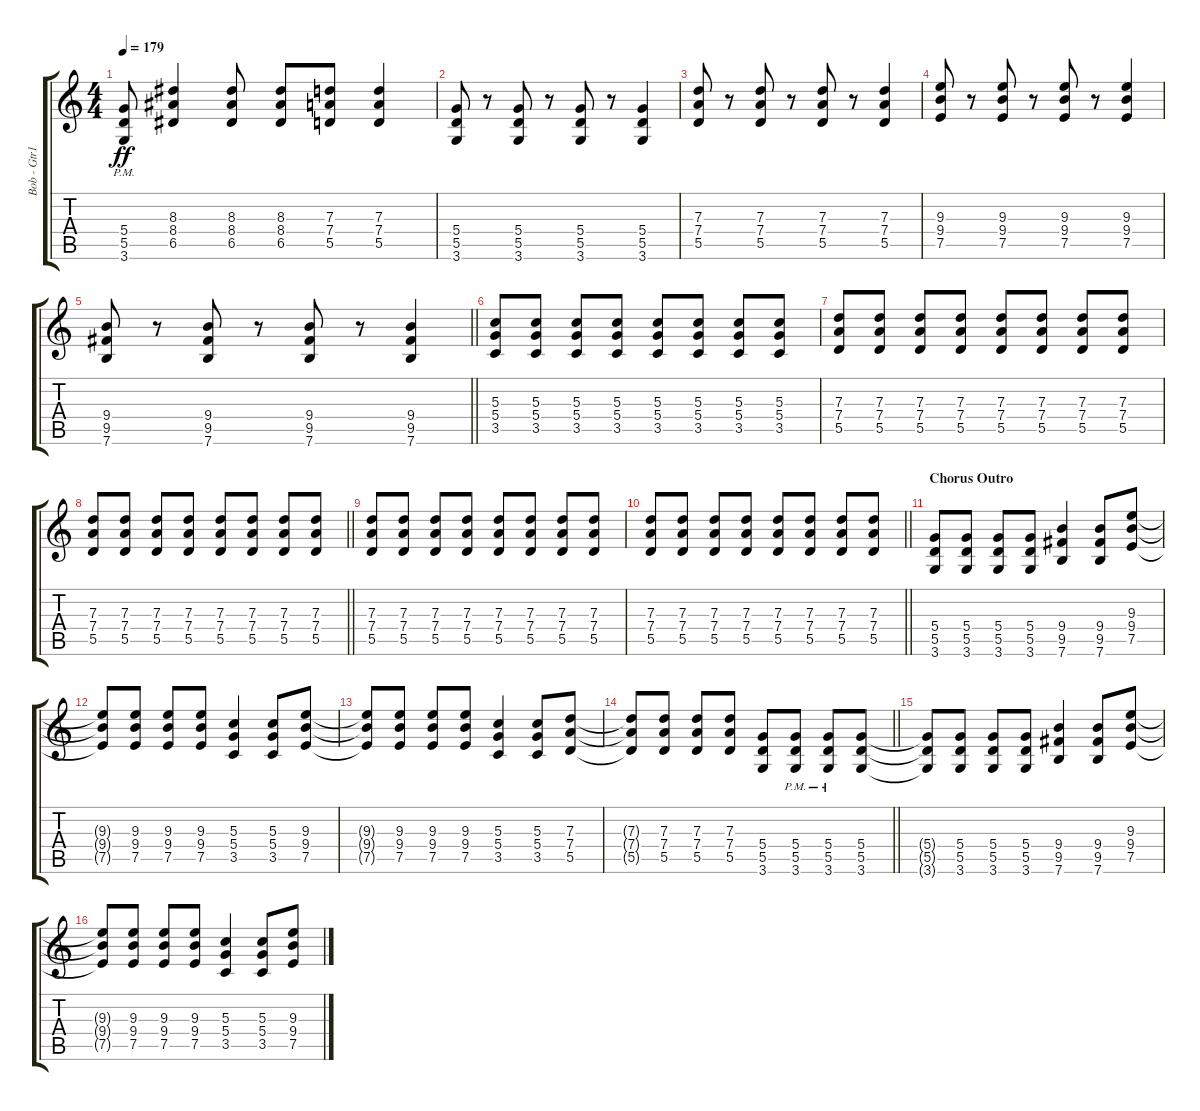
\track ("Bob - Gtr1" "Bob - Gtr1") {instrument overdrivenguitar}
\staff {score tabs}
\tuning (E4 B3 G3 D3 A2 E2) {hide}
\ts (4 4)
\tempo 179
\clef g2
\ks c
(5.4{pm} 5.5{pm} 3.6{pm}).8{dy ff} (8.3 8.4 6.5).4 (8.3 8.4 6.5).8 (8.3 8.4 6.5).8 (7.3 7.4 5.5).8 (7.3 7.4 5.5).4 |
(5.4 5.5 3.6).8 r.8 (5.4 5.5 3.6).8 r.8 (5.4 5.5 3.6).8 r.8 (5.4 5.5 3.6).4 |
(7.3 7.4 5.5).8 r.8 (7.3 7.4 5.5).8 r.8 (7.3 7.4 5.5).8 r.8 (7.3 7.4 5.5).4 |
(9.3 9.4 7.5).8 r.8 (9.3 9.4 7.5).8 r.8 (9.3 9.4 7.5).8 r.8 (9.3 9.4 7.5).4 |
\barLineRight lightlight
(9.4 9.5 7.6).8 r.8 (9.4 9.5 7.6).8 r.8 (9.4 9.5 7.6).8 r.8 (9.4 9.5 7.6).4 |
(5.3 5.4 3.5).8 (5.3 5.4 3.5).8 (5.3 5.4 3.5).8 (5.3 5.4 3.5).8 (5.3 5.4 3.5).8 (5.3 5.4 3.5).8 (5.3 5.4 3.5).8 (5.3 5.4 3.5).8 |
(7.3 7.4 5.5).8 (7.3 7.4 5.5).8 (7.3 7.4 5.5).8 (7.3 7.4 5.5).8 (7.3 7.4 5.5).8 (7.3 7.4 5.5).8 (7.3 7.4 5.5).8 (7.3 7.4 5.5).8 |
\barLineRight lightlight
(7.3 7.4 5.5).8 (7.3 7.4 5.5).8 (7.3 7.4 5.5).8 (7.3 7.4 5.5).8 (7.3 7.4 5.5).8 (7.3 7.4 5.5).8 (7.3 7.4 5.5).8 (7.3 7.4 5.5).8 |
(7.3 7.4 5.5).8 (7.3 7.4 5.5).8 (7.3 7.4 5.5).8 (7.3 7.4 5.5).8 (7.3 7.4 5.5).8 (7.3 7.4 5.5).8 (7.3 7.4 5.5).8 (7.3 7.4 5.5).8 |
\barLineRight lightlight
(7.3 7.4 5.5).8 (7.3 7.4 5.5).8 (7.3 7.4 5.5).8 (7.3 7.4 5.5).8 (7.3 7.4 5.5).8 (7.3 7.4 5.5).8 (7.3 7.4 5.5).8 (7.3 7.4 5.5).8 |
\section ("" "Chorus Outro")
(5.4 5.5 3.6).8 (5.4 5.5 3.6).8 (5.4 5.5 3.6).8 (5.4 5.5 3.6).8 (9.4 9.5 7.6).4 (9.4 9.5 7.6).8 (9.3 9.4 7.5).8 |
(9.3{t} 9.4{t} 7.5{t}).8 (9.3 9.4 7.5).8 (9.3 9.4 7.5).8 (9.3 9.4 7.5).8 (5.3 5.4 3.5).4 (5.3 5.4 3.5).8 (9.3 9.4 7.5).8 |
(9.3{t} 9.4{t} 7.5{t}).8 (9.3 9.4 7.5).8 (9.3 9.4 7.5).8 (9.3 9.4 7.5).8 (5.3 5.4 3.5).4 (5.3 5.4 3.5).8 (7.3 7.4 5.5).8 |
\barLineRight lightlight
(7.3{t} 7.4{t} 5.5{t}).8 (7.3 7.4 5.5).8 (7.3 7.4 5.5).8 (7.3 7.4 5.5).8 (5.4 5.5 3.6).8 (5.4{pm} 5.5{pm} 3.6{pm}).8 (5.4{pm} 5.5{pm} 3.6{pm}).8 (5.4 5.5 3.6).8 |
(5.4{t} 5.5{t} 3.6{t}).8 (5.4 5.5 3.6).8 (5.4 5.5 3.6).8 (5.4 5.5 3.6).8 (9.4 9.5 7.6).4 (9.4 9.5 7.6).8 (9.3 9.4 7.5).8 |
(9.3{t} 9.4{t} 7.5{t}).8 (9.3 9.4 7.5).8 (9.3 9.4 7.5).8 (9.3 9.4 7.5).8 (5.3 5.4 3.5).4 (5.3 5.4 3.5).8 (9.3 9.4 7.5).8
